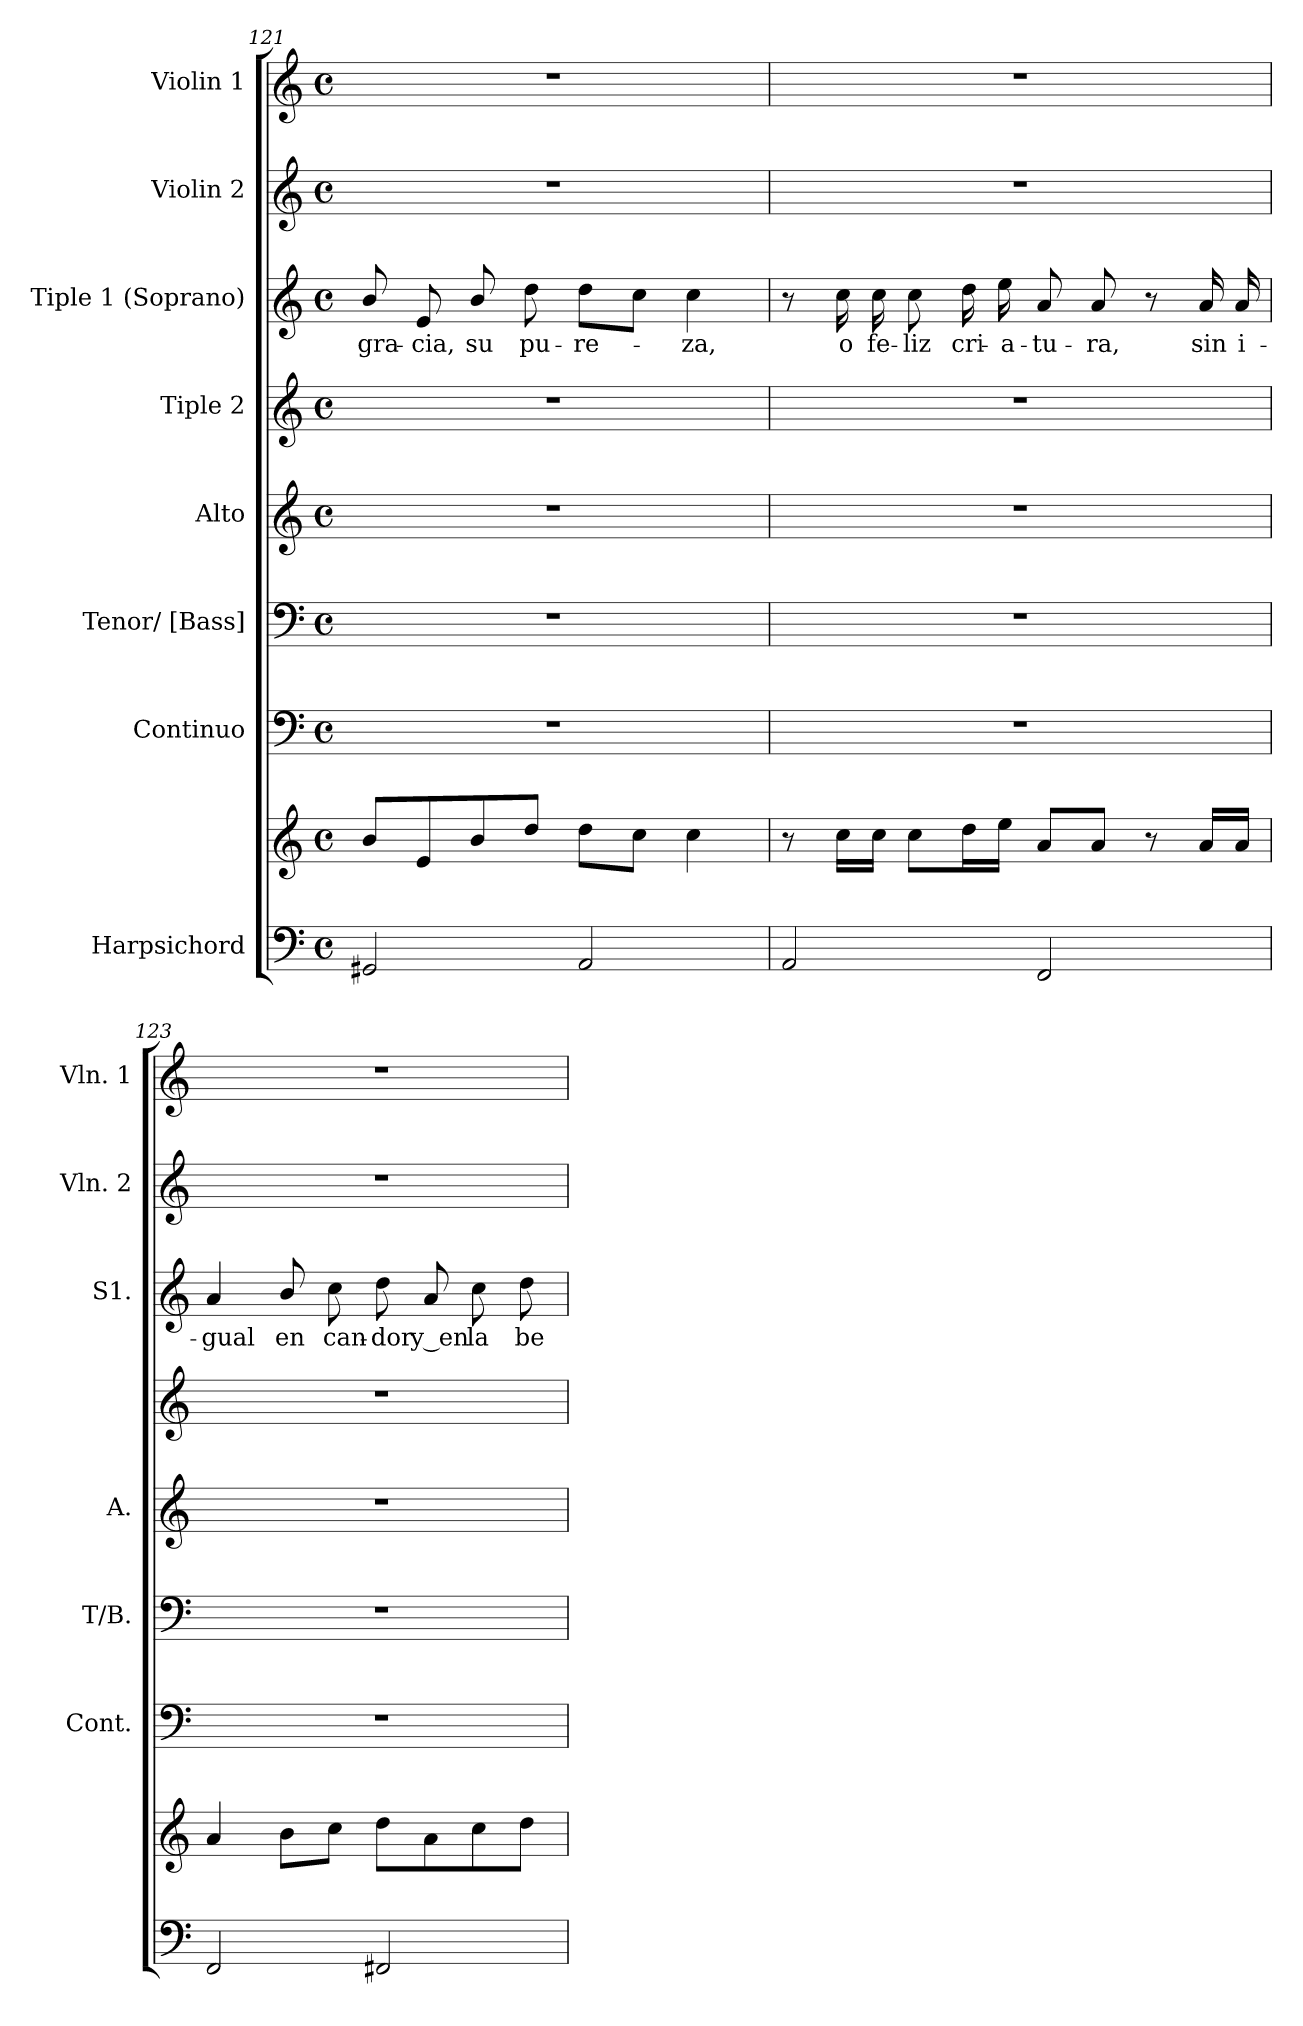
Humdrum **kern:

**kern	**kern	**kern	**kern	**kern	**kern	**kern	**text	**kern	**kern
*part8	*part8	*part7	*part6	*part5	*part4	*part3	*part3	*part2	*part1
*staff9	*staff8	*staff7	*staff6	*staff5	*staff4	*staff3	*staff3	*staff2	*staff1
*I"Harpsichord	*	*I"Continuo	*I"Tenor/ [Bass]	*I"Alto	*I"Tiple 2	*I"Tiple 1 (Soprano)	*	*I"Violin 2	*I"Violin 1
*	*	*I'Cont.	*I'T/B.	*I'A.	*	*I'S1.	*	*I'Vln. 2	*I'Vln. 1
*clefF4	*clefG2	*clefF4	*clefF4	*clefG2	*clefG2	*clefG2	*	*clefG2	*clefG2
*k[]	*k[]	*k[]	*k[]	*k[]	*k[]	*k[]	*	*k[]	*k[]
*C:	*C:	*C:	*C:	*C:	*C:	*C:	*	*C:	*C:
*M4/4	*M4/4	*M4/4	*M4/4	*M4/4	*M4/4	*M4/4	*	*M4/4	*M4/4
*met(c)	*met(c)	*met(c)	*met(c)	*met(c)	*met(c)	*met(c)	*	*met(c)	*met(c)
=121	=121	=121	=121	=121	=121	=121	=121	=121	=121
!	!	!	!	!	!	!	!LO:LY:b:color=#000000	!	!
2GG#Xi/	8bi/L	1r	1r	1r	1r	8bi/	gra-	1r	1r
!	!	!	!	!	!	!	!LO:LY:b:color=#000000	!	!
.	8ei/	.	.	.	.	8ei/	-cia,	.	.
!	!	!	!	!	!	!	!LO:LY:b:color=#000000	!	!
.	8bi/	.	.	.	.	8bi/	su	.	.
!	!	!	!	!	!	!	!LO:LY:b:color=#000000	!	!
.	8ddi/J	.	.	.	.	8ddi\	pu-	.	.
!	!	!	!	!	!	!	!LO:LY:b:color=#000000	!	!
2AAi/	8ddi\L	.	.	.	.	8ddi\L	-re-	.	.
.	8cci\J	.	.	.	.	8cci\J	.	.	.
!	!	!	!	!	!	!	!LO:LY:b:color=#000000	!	!
.	4cci\	.	.	.	.	4cci\	-za,	.	.
=122	=122	=122	=122	=122	=122	=122	=122	=122	=122
2AAi/	8r	1r	1r	1r	1r	8r	.	1r	1r
!	!	!	!	!	!	!	!LO:LY:b:color=#000000	!	!
.	16cci\LL	.	.	.	.	16cci\	o	.	.
!	!	!	!	!	!	!	!LO:LY:b:color=#000000	!	!
.	16cci\JJ	.	.	.	.	16cci\	fe-	.	.
!	!	!	!	!	!	!	!LO:LY:b:color=#000000	!	!
.	8cci\L	.	.	.	.	8cci\	-liz	.	.
!	!	!	!	!	!	!	!LO:LY:b:color=#000000	!	!
.	16ddi\L	.	.	.	.	16ddi\	cri-	.	.
!	!	!	!	!	!	!	!LO:LY:b:color=#000000	!	!
.	16eei\JJ	.	.	.	.	16eei\	-a-	.	.
!	!	!	!	!	!	!	!LO:LY:b:color=#000000	!	!
2FFi/	8ai/L	.	.	.	.	8ai/	-tu-	.	.
!	!	!	!	!	!	!	!LO:LY:b:color=#000000	!	!
.	8ai/J	.	.	.	.	8ai/	-ra,	.	.
.	8r	.	.	.	.	8r	.	.	.
!	!	!	!	!	!	!	!LO:LY:b:color=#000000	!	!
.	16ai/LL	.	.	.	.	16ai/	sin	.	.
!	!	!	!	!	!	!	!LO:LY:b:color=#000000	!	!
.	16ai/JJ	.	.	.	.	16ai/	i-	.	.
!!LO:LB:g=z
=123	=123	=123	=123	=123	=123	=123	=123	=123	=123
!	!	!	!	!	!	!	!LO:LY:b:color=#000000	!	!
2FFi/	4ai/	1r	1r	1r	1r	4ai/	-gual	1r	1r
!	!	!	!	!	!	!	!LO:LY:b:color=#000000	!	!
.	8bi\L	.	.	.	.	8bi/	en	.	.
!	!	!	!	!	!	!	!LO:LY:b:color=#000000	!	!
.	8cci\J	.	.	.	.	8cci\	can-	.	.
!	!	!	!	!	!	!	!LO:LY:b:color=#000000	!	!
2FF#Xi/	8ddi\L	.	.	.	.	8ddi\	-dor	.	.
!	!	!	!	!	!	!	!LO:LY:b:color=#000000	!	!
.	8ai\	.	.	.	.	8ai/	y_en	.	.
!	!	!	!	!	!	!	!LO:LY:b:color=#000000	!	!
.	8cci\	.	.	.	.	8cci\	la	.	.
!	!	!	!	!	!	!	!LO:LY:b:color=#000000	!	!
.	8ddi\J	.	.	.	.	8ddi\	be-	.	.
=	=	=	=	=	=	=	=	=	=
*-	*-	*-	*-	*-	*-	*-	*-	*-	*-
